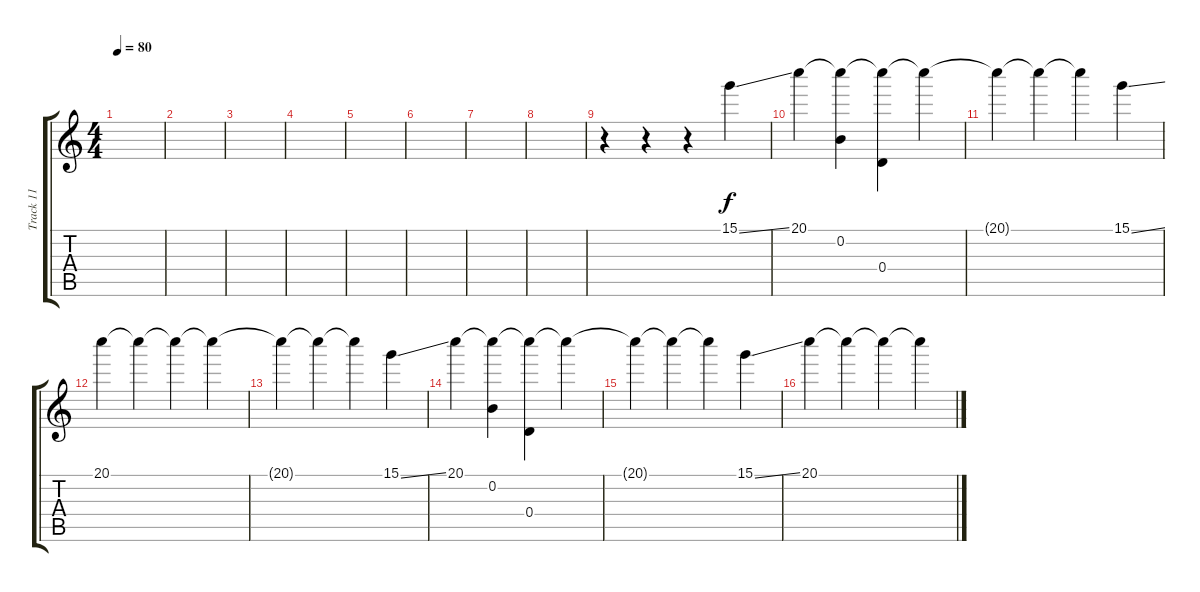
\track ("Track 11" "Track 11") {instrument overdrivenguitar}
\staff {score tabs}
\tuning (E4 B3 G3 D3 A2 E2) {hide}
\ts (4 4)
\tempo 80
\clef g2
\ks c
|
|
|
|
|
|
|
|
r.4 r.4 r.4 15.1{ss}.4 |
20.1.4 (20.1{t} 0.2).4 (20.1{t} 0.4).4 20.1{t}.4 |
20.1{t}.4 20.1{t}.4 20.1{t}.4 15.1{ss}.4 |
20.1.4 20.1{t}.4 20.1{t}.4 20.1{t}.4 |
20.1{t}.4 20.1{t}.4 20.1{t}.4 15.1{ss}.4 |
20.1.4 (20.1{t} 0.2).4 (20.1{t} 0.4).4 20.1{t}.4 |
20.1{t}.4 20.1{t}.4 20.1{t}.4 15.1{ss}.4 |
20.1.4 20.1{t}.4 20.1{t}.4 20.1{t}.4
